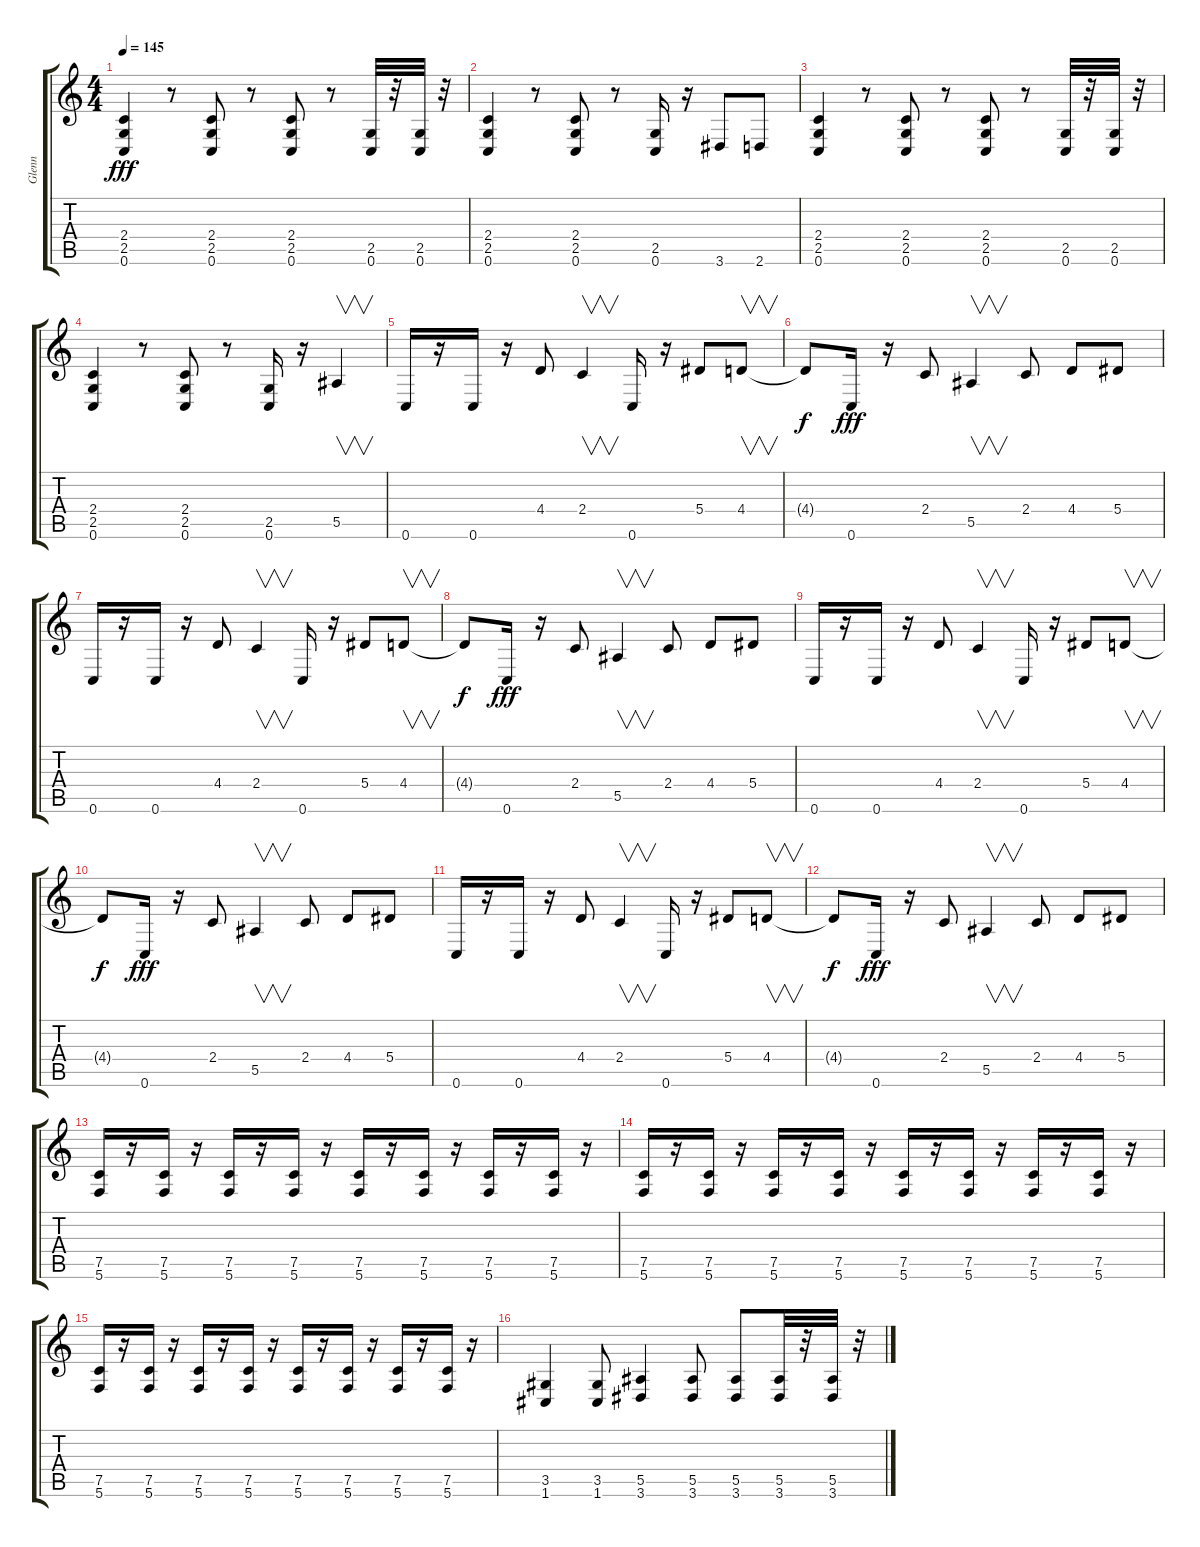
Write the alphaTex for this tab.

\track ("Glenn" "Glenn") {instrument distortionguitar}
\staff {score tabs}
\tuning (C4 G3 Eb3 Bb2 F2 C2) {hide}
\ts (4 4)
\tempo 145
\clef g2
\ks c
(2.4 2.5 0.6).4{dy fff} r.8 (2.4 2.5 0.6).8 r.8 (2.4 2.5 0.6).8 r.8 (2.5 0.6).32 r.32 (2.5 0.6).32 r.32 |
(2.4 2.5 0.6).4 r.8 (2.4 2.5 0.6).8 r.8 (2.5 0.6).16 r.16 3.6.8 2.6.8 |
(2.4 2.5 0.6).4 r.8 (2.4 2.5 0.6).8 r.8 (2.4 2.5 0.6).8 r.8 (2.5 0.6).32 r.32 (2.5 0.6).32 r.32 |
(2.4 2.5 0.6).4 r.8 (2.4 2.5 0.6).8 r.8 (2.5 0.6).16 r.16 5.5.4{v} |
0.6.16 r.16 0.6.16 r.16 4.4.8 2.4.4{v} 0.6.16 r.16 5.4.8 4.4.8{v} |
4.4{t}.8{dy f} 0.6.16{dy fff} r.16 2.4.8 5.5.4{v} 2.4.8 4.4.8 5.4.8 |
0.6.16 r.16 0.6.16 r.16 4.4.8 2.4.4{v} 0.6.16 r.16 5.4.8 4.4.8{v} |
4.4{t}.8{dy f} 0.6.16{dy fff} r.16 2.4.8 5.5.4{v} 2.4.8 4.4.8 5.4.8 |
0.6.16 r.16 0.6.16 r.16 4.4.8 2.4.4{v} 0.6.16 r.16 5.4.8 4.4.8{v} |
4.4{t}.8{dy f} 0.6.16{dy fff} r.16 2.4.8 5.5.4{v} 2.4.8 4.4.8 5.4.8 |
0.6.16 r.16 0.6.16 r.16 4.4.8 2.4.4{v} 0.6.16 r.16 5.4.8 4.4.8{v} |
4.4{t}.8{dy f} 0.6.16{dy fff} r.16 2.4.8 5.5.4{v} 2.4.8 4.4.8 5.4.8 |
(7.5 5.6).16 r.16 (7.5 5.6).16 r.16 (7.5 5.6).16 r.16 (7.5 5.6).16 r.16 (7.5 5.6).16 r.16 (7.5 5.6).16 r.16 (7.5 5.6).16 r.16 (7.5 5.6).16 r.16 |
(7.5 5.6).16 r.16 (7.5 5.6).16 r.16 (7.5 5.6).16 r.16 (7.5 5.6).16 r.16 (7.5 5.6).16 r.16 (7.5 5.6).16 r.16 (7.5 5.6).16 r.16 (7.5 5.6).16 r.16 |
(7.5 5.6).16 r.16 (7.5 5.6).16 r.16 (7.5 5.6).16 r.16 (7.5 5.6).16 r.16 (7.5 5.6).16 r.16 (7.5 5.6).16 r.16 (7.5 5.6).16 r.16 (7.5 5.6).16 r.16 |
(3.5 1.6).4 (3.5 1.6).8 (5.5 3.6).4 (5.5 3.6).8 (5.5 3.6).8 (5.5 3.6).32 r.32 (5.5 3.6).32 r.32
